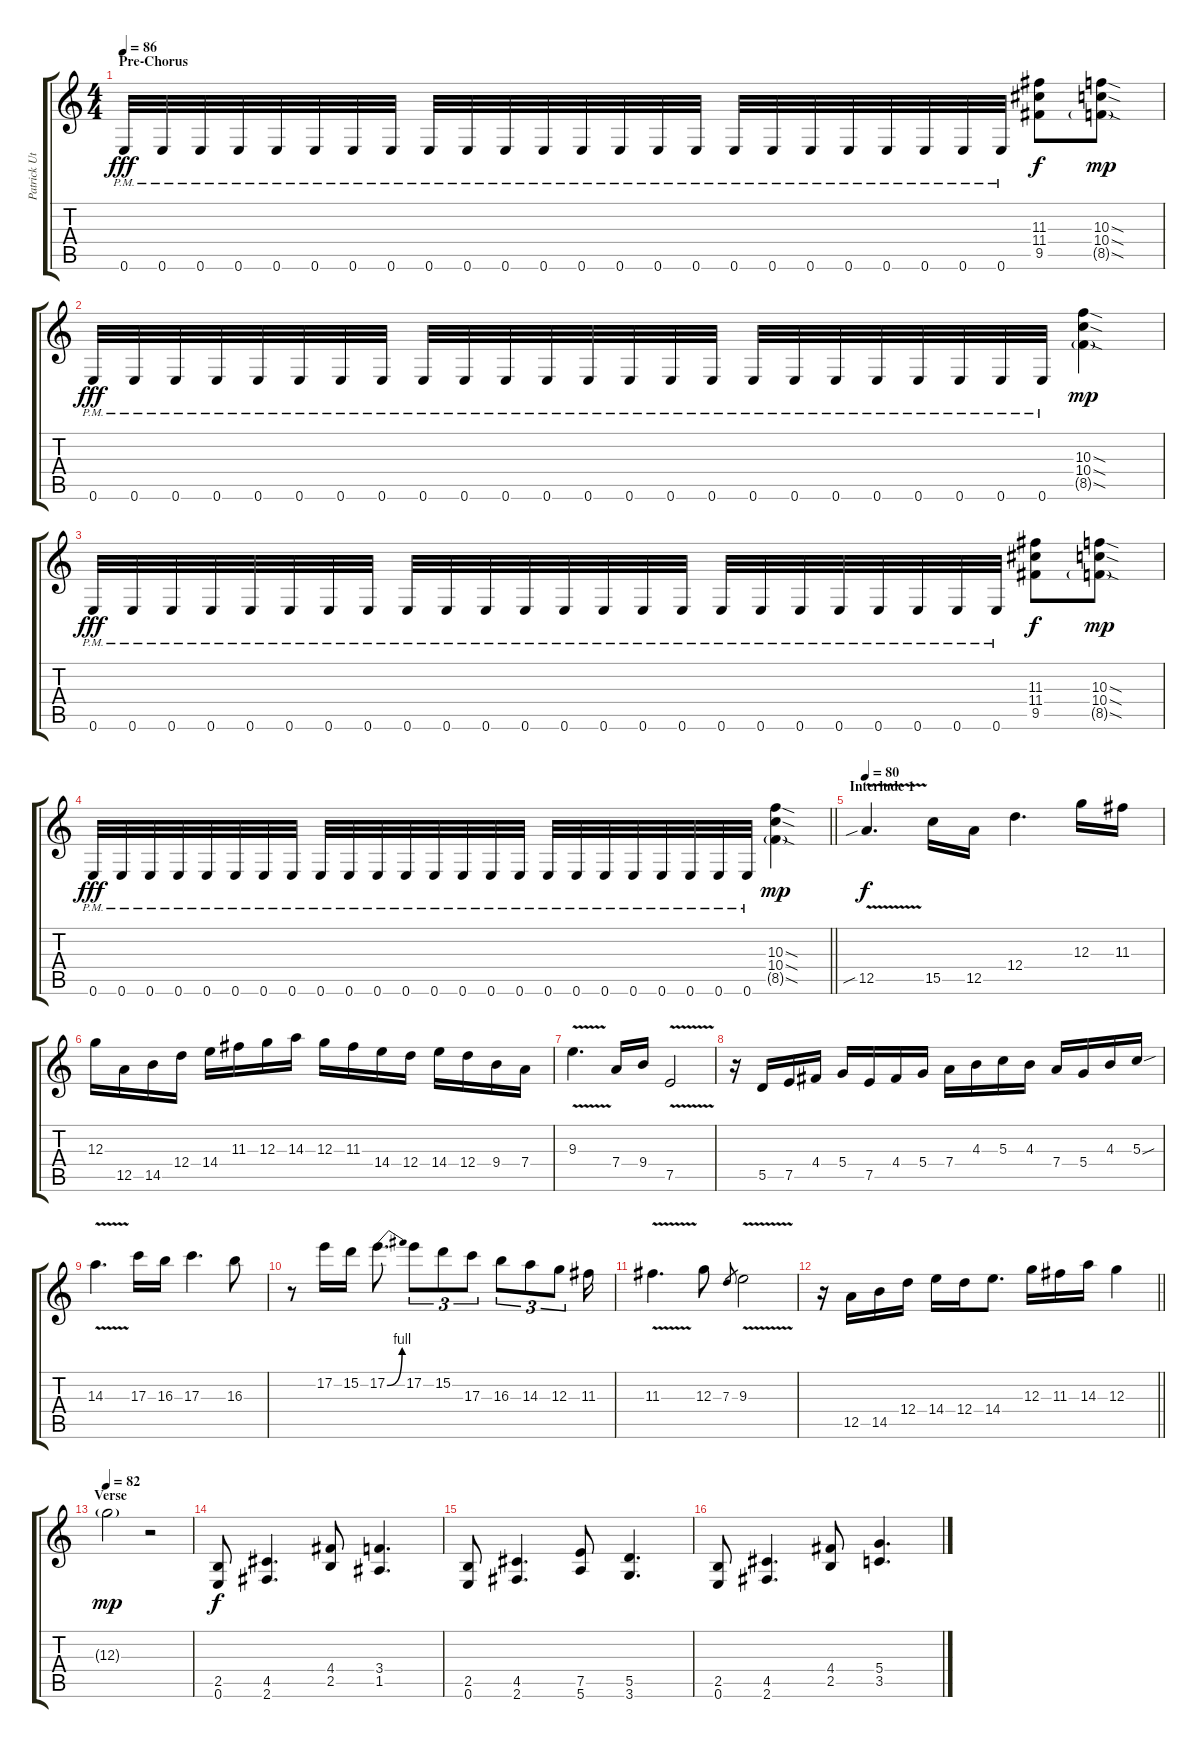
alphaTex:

\track ("Patrick Uterwijk" "Patrick Ut") {instrument distortionguitar}
\staff {score tabs}
\tuning (E4 B3 G3 D3 A2 E2) {hide}
\ts (4 4)
\section ("" "Pre-Chorus")
\tempo 86
\clef g2
\ks c
0.6{pm}.32{dy fff} 0.6{pm}.32 0.6{pm}.32 0.6{pm}.32 0.6{pm}.32 0.6{pm}.32 0.6{pm}.32 0.6{pm}.32 0.6{pm}.32 0.6{pm}.32 0.6{pm}.32 0.6{pm}.32 0.6{pm}.32 0.6{pm}.32 0.6{pm}.32 0.6{pm}.32 0.6{pm}.32 0.6{pm}.32 0.6{pm}.32 0.6{pm}.32 0.6{pm}.32 0.6{pm}.32 0.6{pm}.32 0.6{pm}.32 (11.3 11.4 9.5).8{dy f} (10.3{sod} 10.4{sod} 8.5{sod g}).8{dy mp} |
0.6{pm}.32{dy fff} 0.6{pm}.32 0.6{pm}.32 0.6{pm}.32 0.6{pm}.32 0.6{pm}.32 0.6{pm}.32 0.6{pm}.32 0.6{pm}.32 0.6{pm}.32 0.6{pm}.32 0.6{pm}.32 0.6{pm}.32 0.6{pm}.32 0.6{pm}.32 0.6{pm}.32 0.6{pm}.32 0.6{pm}.32 0.6{pm}.32 0.6{pm}.32 0.6{pm}.32 0.6{pm}.32 0.6{pm}.32 0.6{pm}.32 (10.3{sod} 10.4{sod} 8.5{sod g}).4{dy mp} |
0.6{pm}.32{dy fff} 0.6{pm}.32 0.6{pm}.32 0.6{pm}.32 0.6{pm}.32 0.6{pm}.32 0.6{pm}.32 0.6{pm}.32 0.6{pm}.32 0.6{pm}.32 0.6{pm}.32 0.6{pm}.32 0.6{pm}.32 0.6{pm}.32 0.6{pm}.32 0.6{pm}.32 0.6{pm}.32 0.6{pm}.32 0.6{pm}.32 0.6{pm}.32 0.6{pm}.32 0.6{pm}.32 0.6{pm}.32 0.6{pm}.32 (11.3 11.4 9.5).8{dy f} (10.3{sod} 10.4{sod} 8.5{sod g}).8{dy mp} |
\barLineRight lightlight
0.6{pm}.32{dy fff} 0.6{pm}.32 0.6{pm}.32 0.6{pm}.32 0.6{pm}.32 0.6{pm}.32 0.6{pm}.32 0.6{pm}.32 0.6{pm}.32 0.6{pm}.32 0.6{pm}.32 0.6{pm}.32 0.6{pm}.32 0.6{pm}.32 0.6{pm}.32 0.6{pm}.32 0.6{pm}.32 0.6{pm}.32 0.6{pm}.32 0.6{pm}.32 0.6{pm}.32 0.6{pm}.32 0.6{pm}.32 0.6{pm}.32 (10.3{sod} 10.4{sod} 8.5{sod g}).4{dy mp} |
\section ("" "Interlude 1")
\tempo 80
12.5{v sib}.4{d dy f} 15.5.16 12.5.16 12.4.4{d} 12.3.16 11.3.16 |
12.3.16 12.5.16 14.5.16 12.4.16 14.4.16 11.3.16 12.3.16 14.3.16 12.3.16 11.3.16 14.4.16 12.4.16 14.4.16 12.4.16 9.4.16 7.4.16 |
9.3{v}.4{d} 7.4.16 9.4.16 7.5{v}.2 |
r.16 5.5.16 7.5.16 4.4.16 5.4.16 7.5.16 4.4.16 5.4.16 7.4.16 4.3.16 5.3.16 4.3.16 7.4.16 5.4.16 4.3.16 5.3{sou}.16 |
14.3{v}.4{d} 17.3.16 16.3.16 17.3.4{d} 16.3.8 |
r.8 17.2.16 15.2.16 17.2{be (bend 0 0 60 4)}.8{d} 17.2.8{tu (3 2)} 15.2.8{tu (3 2)} 17.3.8{tu (3 2)} 16.3.8{tu (3 2)} 14.3.8{tu (3 2)} 12.3.8{tu (3 2)} 11.3.16 |
11.3{v}.4{d} 12.3.8 7.3.8{gr} 9.3{v}.2 |
\barLineRight lightlight
r.16 12.5.16 14.5.16 12.4.16 14.4.16 12.4.16 14.4.8{d} 12.3.16 11.3.16 14.3.16 12.3.4 |
\section ("" "Verse")
\tempo 82
12.3{g}.2{dy mp} r.2 |
(2.5 0.6).8{dy f} (4.5 2.6).4{d} (4.4 2.5).8 (3.4 1.5).4{d} |
(2.5 0.6).8 (4.5 2.6).4{d} (7.5 5.6).8 (5.5 3.6).4{d} |
(2.5 0.6).8 (4.5 2.6).4{d} (4.4 2.5).8 (5.4 3.5).4{d}
